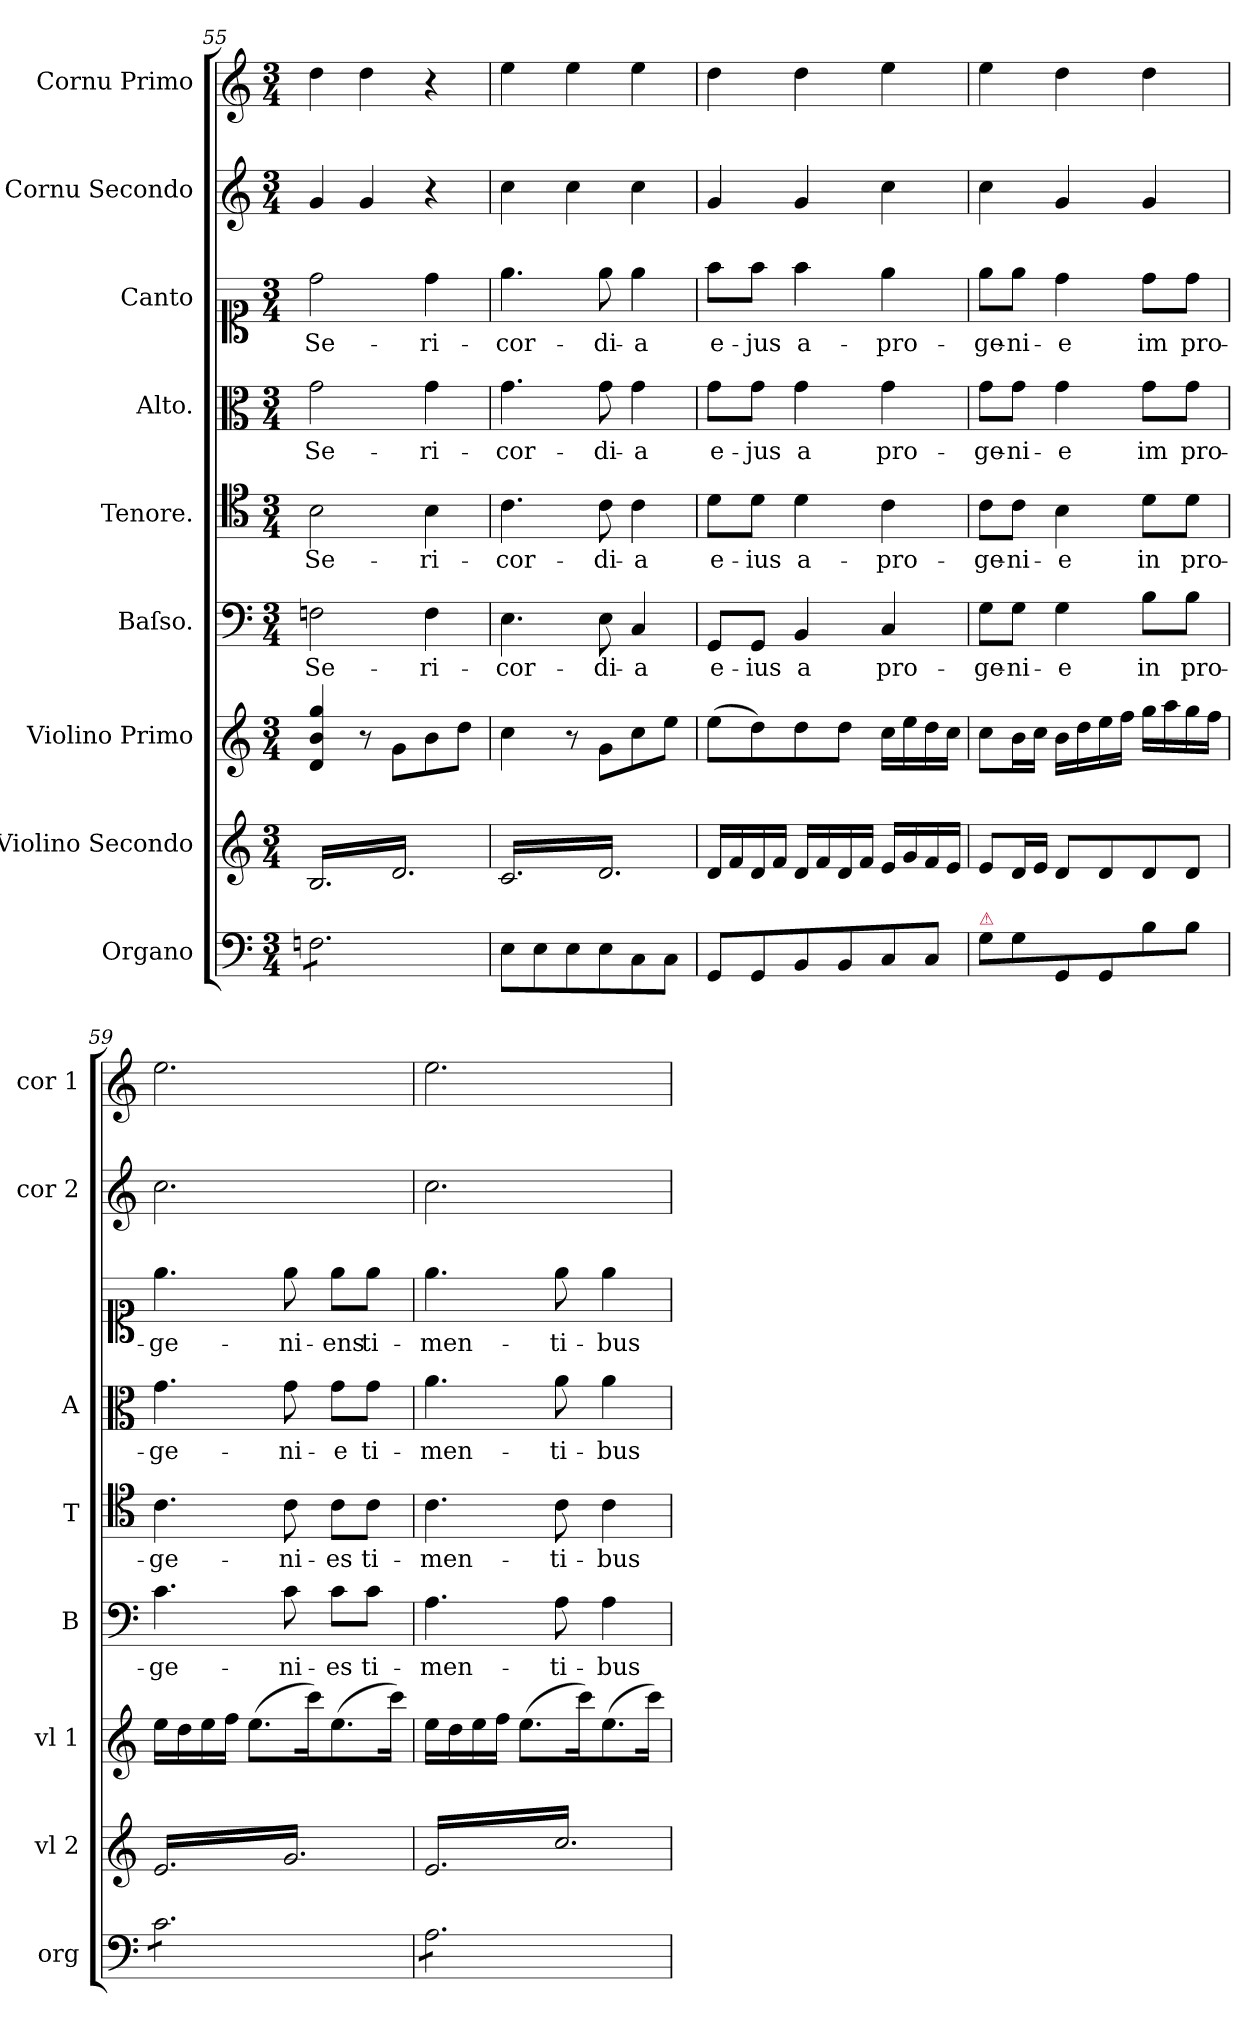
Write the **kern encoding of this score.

**kern	**kern	**kern	**kern	**text	**kern	**text	**kern	**text	**kern	**text	**kern	**kern
*part9	*part8	*part7	*part6	*part6	*part5	*part5	*part4	*part4	*part3	*part3	*part2	*part1
*staff9	*staff8	*staff7	*staff6	*staff6	*staff5	*staff5	*staff4	*staff4	*staff3	*staff3	*staff2	*staff1
*I"Organo	*I"Violino Secondo	*I"Violino Primo	*I"Baſso.	*	*I"Tenore.	*	*I"Alto.	*	*I"Canto	*	*I"Cornu Secondo	*I"Cornu Primo
*I'org	*I'vl 2	*I'vl 1	*I'B	*	*I'T	*	*I'A	*	*	*	*I'cor 2	*I'cor 1
*clefF4	*clefG2	*clefG2	*clefF4	*	*clefC4	*	*clefC3	*	*clefC1	*	*clefG2	*clefG2
*k[]	*k[]	*k[]	*k[]	*	*k[]	*	*k[]	*	*k[]	*	*k[]	*k[]
*C:	*C:	*C:	*C:	*	*C:	*	*C:	*	*C:	*	*C:	*C:
*M3/4	*M3/4	*M3/4	*M3/4	*	*M3/4	*	*M3/4	*	*M3/4	*	*M3/4	*M3/4
=55	=55	=55	=55	=55	=55	=55	=55	=55	=55	=55	=55	=55
*tremolo	*	*	*	*	*	*	*	*	*	*	*	*
*	*tremolo	*	*	*	*	*	*	*	*	*	*	*
8Fn\L	16B/LL	4d/ 4b/ 4gg/	2Fn\	-Se-	2B\	-Se-	2g\	-Se-	2dd\	-Se-	4g/	4dd\
.	16d/	.	.	.	.	.	.	.	.	.	.	.
8Fn\	16B/	.	.	.	.	.	.	.	.	.	.	.
.	16d/	.	.	.	.	.	.	.	.	.	.	.
8Fn\	16B/	8r	.	.	.	.	.	.	.	.	4g/	4dd\
.	16d/	.	.	.	.	.	.	.	.	.	.	.
8Fn\	16B/	8g\L	.	.	.	.	.	.	.	.	.	.
.	16d/	.	.	.	.	.	.	.	.	.	.	.
8Fn\	16B/	8b\	4F\	-ri-	4B\	-ri-	4g\	-ri-	4dd\	-ri-	4r	4r
.	16d/	.	.	.	.	.	.	.	.	.	.	.
8Fn\J	16B/	8dd\J	.	.	.	.	.	.	.	.	.	.
*Xtremolo	*	*	*	*	*	*	*	*	*	*	*	*
.	16d/JJ	.	.	.	.	.	.	.	.	.	.	.
=56	=56	=56	=56	=56	=56	=56	=56	=56	=56	=56	=56	=56
8E\L	16c/LL	4cc\	4.E\	-cor-	4.c\	-cor-	4.g\	-cor-	4.ee\	-cor-	4cc\	4ee\
.	16d/	.	.	.	.	.	.	.	.	.	.	.
8E\	16c/	.	.	.	.	.	.	.	.	.	.	.
.	16d/	.	.	.	.	.	.	.	.	.	.	.
8E\	16c/	8r	.	.	.	.	.	.	.	.	4cc\	4ee\
.	16d/	.	.	.	.	.	.	.	.	.	.	.
8E\	16c/	8g\L	8E\	-di-	8c\	-di-	8g\	-di-	8ee\	-di-	.	.
.	16d/	.	.	.	.	.	.	.	.	.	.	.
8C\	16c/	8cc\	4C/	-a	4c\	-a	4g\	-a	4ee\	-a	4cc\	4ee\
.	16d/	.	.	.	.	.	.	.	.	.	.	.
8C\J	16c/	8ee\J	.	.	.	.	.	.	.	.	.	.
.	16d/JJ	.	.	.	.	.	.	.	.	.	.	.
*	*Xtremolo	*	*	*	*	*	*	*	*	*	*	*
=57	=57	=57	=57	=57	=57	=57	=57	=57	=57	=57	=57	=57
8GG/L	16d/LL	(8ee\L	8GG/L	e-	8d\L	e-	8g\L	e-	8ff\L	e-	4g/	4dd\
.	16f/	.	.	.	.	.	.	.	.	.	.	.
8GG/	16d/	8dd\)	8GG/J	-ius	8d\J	-ius	8g\J	-jus	8ff\J	-jus	.	.
.	16f/JJ	.	.	.	.	.	.	.	.	.	.	.
8BB/	16d/LL	8dd\	4BB/	a	4d\	a-	4g\	a	4ff\	a-	4g/	4dd\
.	16f/	.	.	.	.	.	.	.	.	.	.	.
8BB/	16d/	8dd\J	.	.	.	.	.	.	.	.	.	.
.	16f/JJ	.	.	.	.	.	.	.	.	.	.	.
8C/	16e/LL	16cc\LL	4C/	pro-	4c\	-pro-	4g\	pro-	4ee\	-pro-	4cc\	4ee\
.	16g/	16ee\	.	.	.	.	.	.	.	.	.	.
8C/J	16f/	16dd\	.	.	.	.	.	.	.	.	.	.
.	16e/JJ	16cc\JJ	.	.	.	.	.	.	.	.	.	.
=58	=58	=58	=58	=58	=58	=58	=58	=58	=58	=58	=58	=58
!LO:TX:a:color=crimson:t=⚠	!	!	!	!	!	!	!	!	!	!	!	!
8G\L	8e/L	8cc\L	8G\L	-ge-	8c\L	-ge-	8g\L	-ge-	8ee\L	-ge-	4cc\	4ee\
8G\	16d/L	16b\L	8G\J	-ni-	8c\J	-ni-	8g\J	-ni-	8ee\J	-ni-	.	.
.	16e/JJ	16cc\JJ	.	.	.	.	.	.	.	.	.	.
8GG/	8d/L	16b\LL	4G\	-e	4B\	-e	4g\	-e	4dd\	-e	4g/	4dd\
.	.	16dd\	.	.	.	.	.	.	.	.	.	.
8GG/	8d/	16ee\	.	.	.	.	.	.	.	.	.	.
.	.	16ff\JJ	.	.	.	.	.	.	.	.	.	.
8B\	8d/	16gg\LL	8B\L	in	8d\L	in	8g\L	im	8dd\L	im	4g/	4dd\
.	.	16aa\	.	.	.	.	.	.	.	.	.	.
8B\J	8d/J	16gg\	8B\J	pro-	8d\J	pro-	8g\J	pro-	8dd\J	pro-	.	.
.	.	16ff\JJ	.	.	.	.	.	.	.	.	.	.
=59	=59	=59	=59	=59	=59	=59	=59	=59	=59	=59	=59	=59
*tremolo	*	*	*	*	*	*	*	*	*	*	*	*
*	*tremolo	*	*	*	*	*	*	*	*	*	*	*
8c\L	16e/LL	16ee\LL	4.c\	-ge-	4.c\	-ge-	4.g\	-ge-	4.ee\	-ge-	2.cc\	2.ee\
.	16g/	16dd\	.	.	.	.	.	.	.	.	.	.
8c\	16e/	16ee\	.	.	.	.	.	.	.	.	.	.
.	16g/	16ff\JJ	.	.	.	.	.	.	.	.	.	.
8c\	16e/	(8.ee\L	.	.	.	.	.	.	.	.	.	.
.	16g/	.	.	.	.	.	.	.	.	.	.	.
8c\	16e/	.	8c\	-ni-	8c\	-ni-	8g\	-ni-	8ee\	-ni-	.	.
.	16g/	16ccc\K)	.	.	.	.	.	.	.	.	.	.
8c\	16e/	(8.ee\	8c\L	-es	8c\L	-es	8g\L	-e	8ee\L	-ens	.	.
.	16g/	.	.	.	.	.	.	.	.	.	.	.
8c\J	16e/	.	8c\J	ti-	8c\J	ti-	8g\J	ti-	8ee\J	ti-	.	.
.	16g/JJ	16ccc\Jk)	.	.	.	.	.	.	.	.	.	.
=60	=60	=60	=60	=60	=60	=60	=60	=60	=60	=60	=60	=60
8A\L	16e/LL	16ee\LL	4.A\	-men-	4.c\	-men-	4.a\	-men-	4.ee\	-men-	2.cc\	2.ee\
.	16cc/	16dd\	.	.	.	.	.	.	.	.	.	.
8A\	16e/	16ee\	.	.	.	.	.	.	.	.	.	.
.	16cc/	16ff\JJ	.	.	.	.	.	.	.	.	.	.
8A\	16e/	(8.ee\L	.	.	.	.	.	.	.	.	.	.
.	16cc/	.	.	.	.	.	.	.	.	.	.	.
8A\	16e/	.	8A\	-ti-	8c\	-ti-	8a\	-ti-	8ee\	-ti-	.	.
.	16cc/	16ccc\K)	.	.	.	.	.	.	.	.	.	.
8A\	16e/	(8.ee\	4A\	-bus	4c\	-bus	4a\	-bus	4ee\	-bus	.	.
.	16cc/	.	.	.	.	.	.	.	.	.	.	.
8A\J	16e/	.	.	.	.	.	.	.	.	.	.	.
*Xtremolo	*	*	*	*	*	*	*	*	*	*	*	*
.	16cc/JJ	16ccc\Jk)	.	.	.	.	.	.	.	.	.	.
*	*Xtremolo	*	*	*	*	*	*	*	*	*	*	*
.	.	.	.	.	.	.	.	.	.	.	.	.
.	.	.	.	.	.	.	.	.	.	.	.	.
.	.	.	.	.	.	.	.	.	.	.	.	.
.	.	.	.	.	.	.	.	.	.	.	.	.
.	.	.	.	.	.	.	.	.	.	.	.	.
.	.	.	.	.	.	.	.	.	.	.	.	.
=	=	=	=	=	=	=	=	=	=	=	=	=
*-	*-	*-	*-	*-	*-	*-	*-	*-	*-	*-	*-	*-
